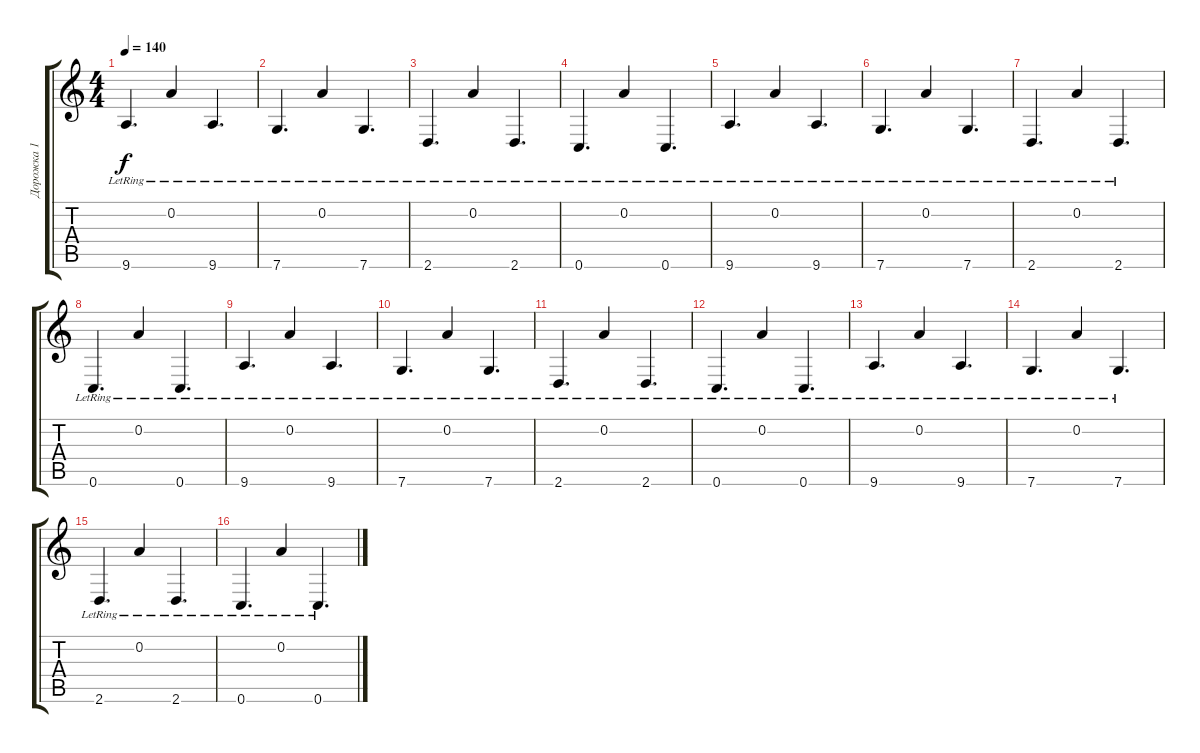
\track ("Дорожка 1" "Дорожка 1") {instrument acousticguitarsteel}
\staff {score tabs}
\tuning (D4 A3 F3 C3 G2 C2) {hide}
\ts (4 4)
\tempo 140
\clef g2
\ks c
9.6{lr}.4{d dy f} 0.2{lr}.4 9.6{lr}.4{d} |
7.6{lr}.4{d} 0.2{lr}.4 7.6{lr}.4{d} |
2.6{lr}.4{d} 0.2{lr}.4 2.6{lr}.4{d} |
0.6{lr}.4{d} 0.2{lr}.4 0.6{lr}.4{d} |
9.6{lr}.4{d} 0.2{lr}.4 9.6{lr}.4{d} |
7.6{lr}.4{d} 0.2{lr}.4 7.6{lr}.4{d} |
2.6{lr}.4{d} 0.2{lr}.4 2.6{lr}.4{d} |
0.6{lr}.4{d} 0.2{lr}.4 0.6{lr}.4{d} |
9.6{lr}.4{d} 0.2{lr}.4 9.6{lr}.4{d} |
7.6{lr}.4{d} 0.2{lr}.4 7.6{lr}.4{d} |
2.6{lr}.4{d} 0.2{lr}.4 2.6{lr}.4{d} |
0.6{lr}.4{d} 0.2{lr}.4 0.6{lr}.4{d} |
9.6{lr}.4{d} 0.2{lr}.4 9.6{lr}.4{d} |
7.6{lr}.4{d} 0.2{lr}.4 7.6{lr}.4{d} |
2.6{lr}.4{d} 0.2{lr}.4 2.6{lr}.4{d} |
0.6{lr}.4{d} 0.2{lr}.4 0.6{lr}.4{d}
